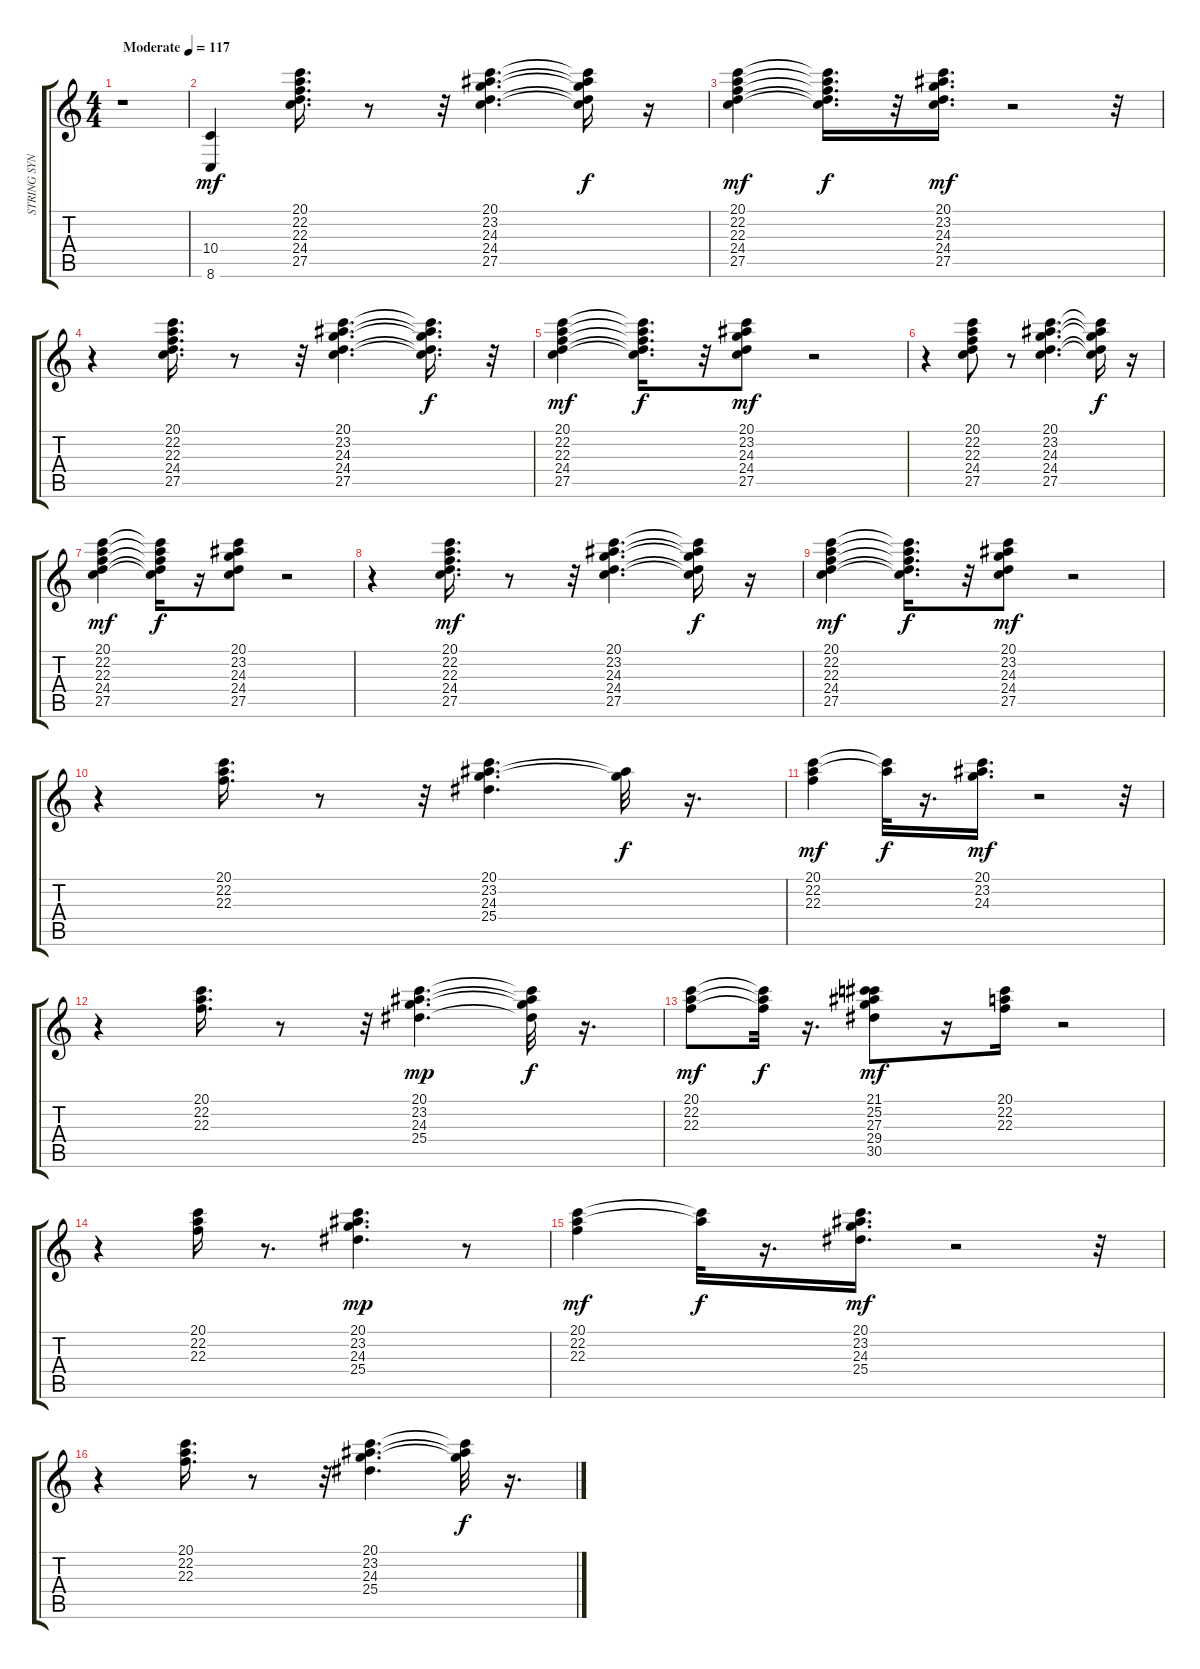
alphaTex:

\track ("STRING SYNTH" "STRING SYN") {instrument stringensemble1}
\staff {score tabs}
\tuning (E4 B3 G3 D3 A2 E2) {hide}
\ts (4 4)
\tempo (117 "Moderate")
\clef g2
\ks c
r.1{dy mf instrument stringensemble1} |
(10.4 8.6).4 (20.1 22.2 22.3 24.4 27.5).16{d} r.8 r.32 (20.1 23.2 24.3 24.4 27.5).4{d} (20.1{t} 23.2{t} 24.3{t} 24.4{t} 27.5{t}).16{dy f} r.16 |
(20.1 22.2 22.3 24.4 27.5).4{dy mf} (20.1{t} 22.2{t} 22.3{t} 24.4{t} 27.5{t}).16{d dy f} r.32 (20.1 23.2 24.3 24.4 27.5).16{d dy mf} r.2 r.32 |
r.4 (20.1 22.2 22.3 24.4 27.5).16{d} r.8 r.32 (20.1 23.2 24.3 24.4 27.5).4{d} (20.1{t} 23.2{t} 24.3{t} 24.4{t} 27.5{t}).16{d dy f} r.32 |
(20.1 22.2 22.3 24.4 27.5).4{dy mf} (20.1{t} 22.2{t} 22.3{t} 24.4{t} 27.5{t}).16{d dy f} r.32 (20.1 23.2 24.3 24.4 27.5).8{dy mf} r.2 |
r.4 (20.1 22.2 22.3 24.4 27.5).8 r.8 (20.1 23.2 24.3 24.4 27.5).4{d} (20.1{t} 23.2{t} 24.3{t} 24.4{t} 27.5{t}).16{dy f} r.16 |
(20.1 22.2 22.3 24.4 27.5).4{dy mf} (20.1{t} 22.2{t} 22.3{t} 24.4{t} 27.5{t}).16{dy f} r.16 (20.1 23.2 24.3 24.4 27.5).8 r.2 |
r.4 (20.1 22.2 22.3 24.4 27.5).16{d dy mf} r.8 r.32 (20.1 23.2 24.3 24.4 27.5).4{d} (20.1{t} 23.2{t} 24.3{t} 24.4{t} 27.5{t}).16{dy f} r.16 |
(20.1 22.2 22.3 24.4 27.5).4{dy mf} (20.1{t} 22.2{t} 22.3{t} 24.4{t} 27.5{t}).16{d dy f} r.32 (20.1 23.2 24.3 24.4 27.5).8{dy mf} r.2 |
r.4 (20.1 22.2 22.3).16{d} r.8 r.32 (20.1 23.2 24.3 25.4).4{d} (23.2{t} 24.3{t}).32{dy f} r.16{d} |
(20.1 22.2 22.3).4{dy mf} (20.1{t} 22.2{t}).32{dy f} r.16{d} (20.1 23.2 24.3).16{d dy mf} r.2 r.32 |
r.4 (20.1 22.2 22.3).16{d} r.8 r.32 (20.1 23.2 24.3 25.4).4{d dy mp} (20.1{t} 23.2{t} 24.3{t} 25.4{t}).32{dy f} r.16{d} |
(20.1 22.2 22.3).8{dy mf} (20.1{t} 22.2{t} 22.3{t}).32{dy f} r.16{d} (21.1 25.2 27.3 29.4 30.5).8{dy mf} r.16 (20.1 22.2 22.3).16 r.2 |
r.4 (20.1 22.2 22.3).16 r.8{d} (20.1 23.2 24.3 25.4).4{d dy mp} r.8 |
(20.1 22.2 22.3).4{dy mf} (20.1{t} 22.2{t}).32{dy f} r.16{d} (20.1 23.2 24.3 25.4).16{d dy mf} r.2 r.32 |
r.4 (20.1 22.2 22.3).16{d} r.8 r.32 (20.1 23.2 24.3 25.4).4{d} (20.1{t} 23.2{t} 24.3{t}).32{dy f} r.16{d}
